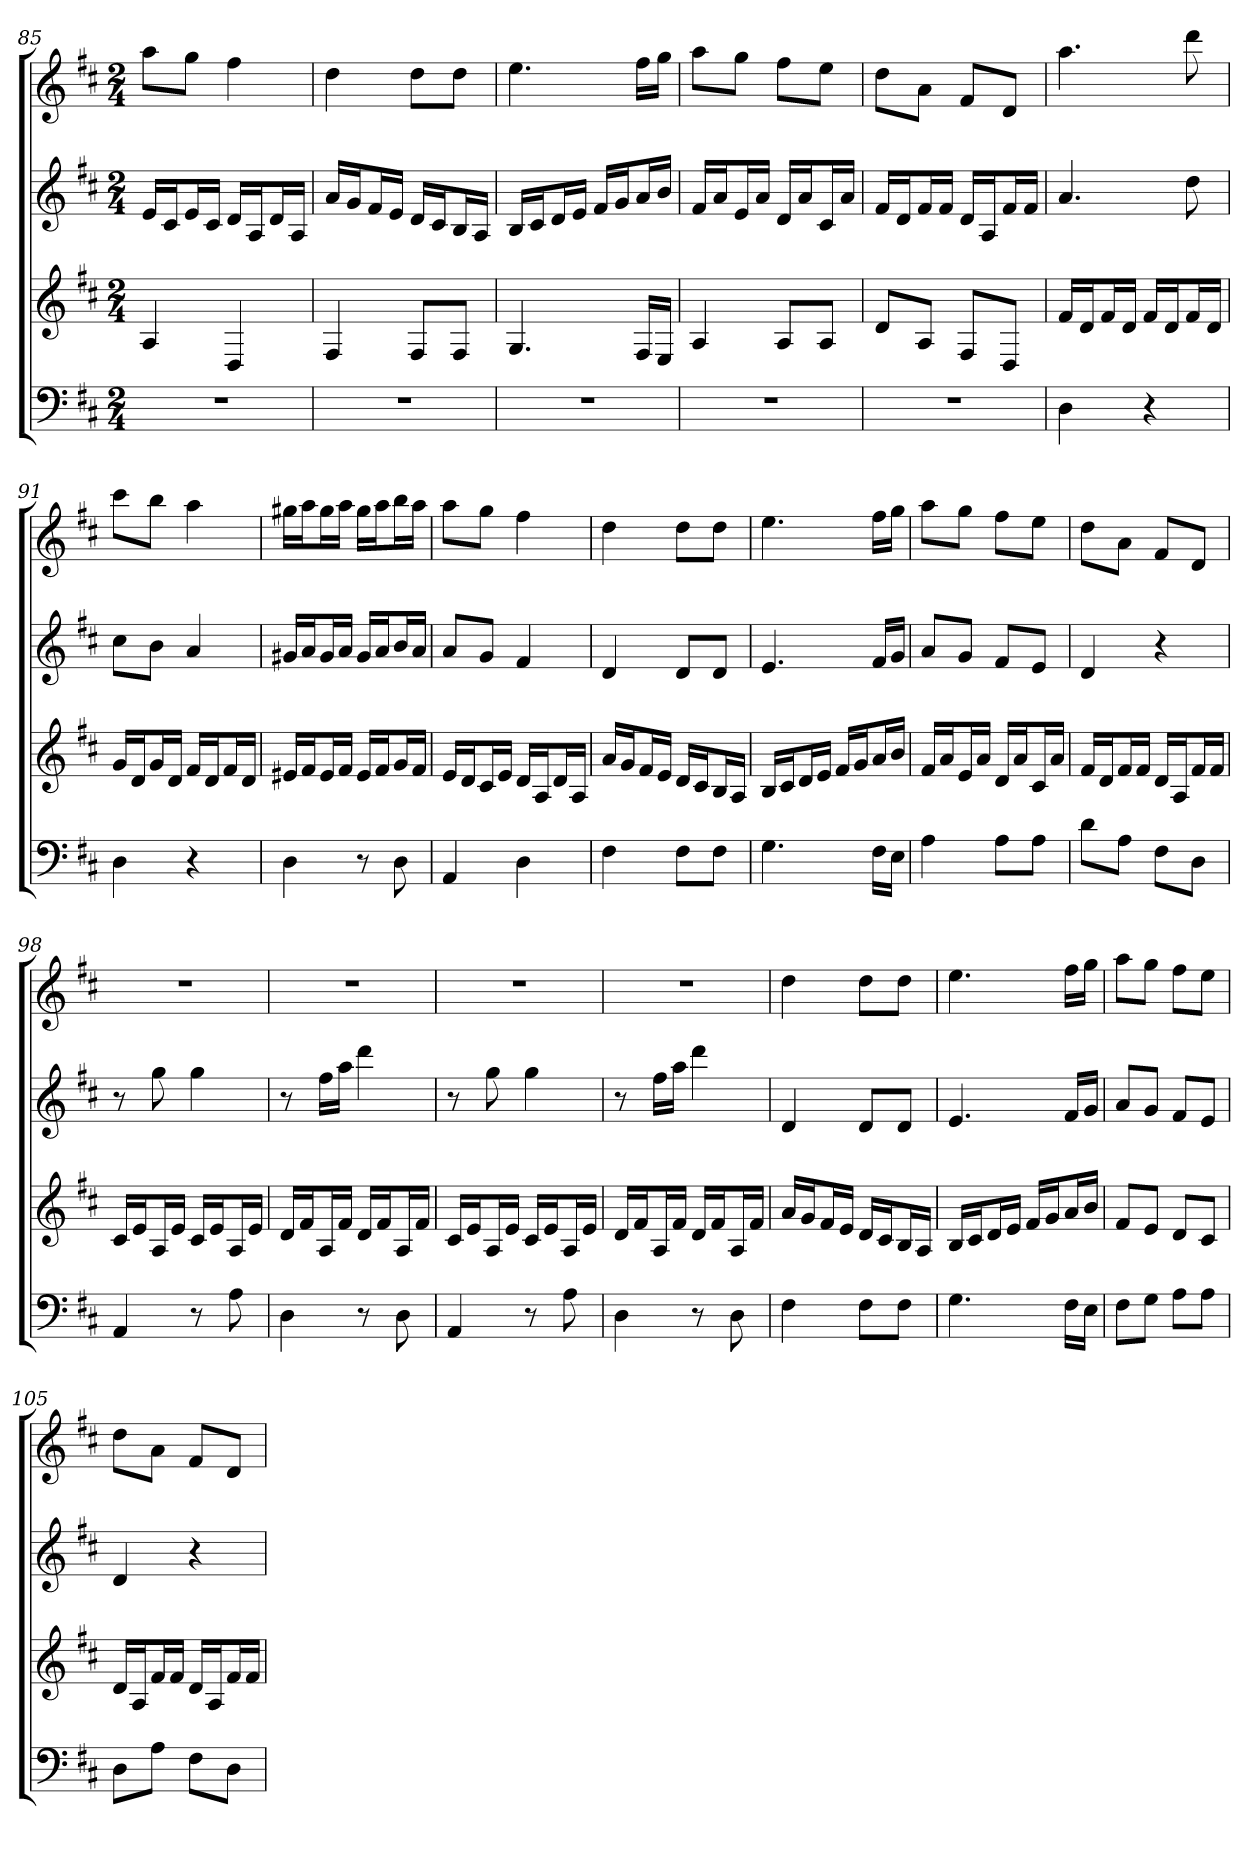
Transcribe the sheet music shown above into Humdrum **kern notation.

**kern	**kern	**kern	**kern
*part4	*part3	*part2	*part1
*staff4	*staff3	*staff2	*staff1
*k[f#c#]	*k[f#c#]	*k[f#c#]	*k[f#c#]
*D:	*D:	*D:	*D:
*M2/4	*M2/4	*M2/4	*M2/4
=85	=85	=85	=85
2r	4A	16eLL	8aaL
.	.	16c#J	.
.	.	16eL	8ggJ
.	.	16c#JJ	.
.	4D	16dLL	4ff#
.	.	16AJ	.
.	.	16dL	.
.	.	16AJJ	.
=86	=86	=86	=86
2r	4F#	16aLL	4dd
.	.	16gJ	.
.	.	16f#L	.
.	.	16eJJ	.
.	8F#L	16dLL	8ddL
.	.	16c#J	.
.	8F#J	16BL	8ddJ
.	.	16AJJ	.
=87	=87	=87	=87
2r	4.G	16BLL	4.ee
.	.	16c#J	.
.	.	16dL	.
.	.	16eJJ	.
.	.	16f#LL	.
.	.	16gJ	.
.	16F#LL	16aL	16ff#LL
.	16EJJ	16bJJ	16ggJJ
=88	=88	=88	=88
2r	4A	16f#LL	8aaL
.	.	16aJ	.
.	.	16eL	8ggJ
.	.	16aJJ	.
.	8AL	16dLL	8ff#L
.	.	16aJ	.
.	8AJ	16c#L	8eeJ
.	.	16aJJ	.
=89	=89	=89	=89
2r	8dL	16f#LL	8ddL
.	.	16dJ	.
.	8AJ	16f#L	8aJ
.	.	16f#JJ	.
.	8F#L	16dLL	8f#L
.	.	16AJ	.
.	8DJ	16f#L	8dJ
.	.	16f#JJ	.
=90	=90	=90	=90
4D	16f#LL	4.a	4.aa
.	16dJ	.	.
.	16f#L	.	.
.	16dJJ	.	.
4r	16f#LL	.	.
.	16dJ	.	.
.	16f#L	8dd	8ddd
.	16dJJ	.	.
=91	=91	=91	=91
4D	16gLL	8cc#L	8ccc#L
.	16dJ	.	.
.	16gL	8bJ	8bbJ
.	16dJJ	.	.
4r	16f#LL	4a	4aa
.	16dJ	.	.
.	16f#L	.	.
.	16dJJ	.	.
=92	=92	=92	=92
4D	16e#XLL	16g#XLL	16gg#XLL
.	16f#J	16aJ	16aaJ
.	16e#L	16g#L	16gg#L
.	16f#JJ	16aJJ	16aaJJ
8r	16e#LL	16g#LL	16gg#LL
.	16f#J	16aJ	16aaJ
8D	16gL	16bL	16bbL
.	16f#JJ	16aJJ	16aaJJ
=93	=93	=93	=93
4AA	16eLL	8aL	8aaL
.	16dJ	.	.
.	16c#L	8gJ	8ggJ
.	16eJJ	.	.
4D	16dLL	4f#	4ff#
.	16AJ	.	.
.	16dL	.	.
.	16AJJ	.	.
=94	=94	=94	=94
4F#	16aLL	4d	4dd
.	16gJ	.	.
.	16f#L	.	.
.	16eJJ	.	.
8F#L	16dLL	8dL	8ddL
.	16c#J	.	.
8F#J	16BL	8dJ	8ddJ
.	16AJJ	.	.
=95	=95	=95	=95
4.G	16BLL	4.e	4.ee
.	16c#J	.	.
.	16dL	.	.
.	16eJJ	.	.
.	16f#LL	.	.
.	16gJ	.	.
16F#LL	16aL	16f#LL	16ff#LL
16EJJ	16bJJ	16gJJ	16ggJJ
=96	=96	=96	=96
4A	16f#LL	8aL	8aaL
.	16aJ	.	.
.	16eL	8gJ	8ggJ
.	16aJJ	.	.
8AL	16dLL	8f#L	8ff#L
.	16aJ	.	.
8AJ	16c#L	8eJ	8eeJ
.	16aJJ	.	.
=97	=97	=97	=97
8dL	16f#LL	4d	8ddL
.	16dJ	.	.
8AJ	16f#L	.	8aJ
.	16f#JJ	.	.
8F#L	16dLL	4r	8f#L
.	16AJ	.	.
8DJ	16f#L	.	8dJ
.	16f#JJ	.	.
=98	=98	=98	=98
4AA	16c#LL	8r	2r
.	16eJ	.	.
.	16AL	8gg	.
.	16eJJ	.	.
8r	16c#LL	4gg	.
.	16eJ	.	.
8A	16AL	.	.
.	16eJJ	.	.
=99	=99	=99	=99
4D	16dLL	8r	2r
.	16f#J	.	.
.	16AL	16ff#LL	.
.	16f#JJ	16aaJJ	.
8r	16dLL	4ddd	.
.	16f#J	.	.
8D	16AL	.	.
.	16f#JJ	.	.
=100	=100	=100	=100
4AA	16c#LL	8r	2r
.	16eJ	.	.
.	16AL	8gg	.
.	16eJJ	.	.
8r	16c#LL	4gg	.
.	16eJ	.	.
8A	16AL	.	.
.	16eJJ	.	.
=101	=101	=101	=101
4D	16dLL	8r	2r
.	16f#J	.	.
.	16AL	16ff#LL	.
.	16f#JJ	16aaJJ	.
8r	16dLL	4ddd	.
.	16f#J	.	.
8D	16AL	.	.
.	16f#JJ	.	.
=102	=102	=102	=102
4F#	16aLL	4d	4dd
.	16gJ	.	.
.	16f#L	.	.
.	16eJJ	.	.
8F#L	16dLL	8dL	8ddL
.	16c#J	.	.
8F#J	16BL	8dJ	8ddJ
.	16AJJ	.	.
=103	=103	=103	=103
4.G	16BLL	4.e	4.ee
.	16c#J	.	.
.	16dL	.	.
.	16eJJ	.	.
.	16f#LL	.	.
.	16gJ	.	.
16F#LL	16aL	16f#LL	16ff#LL
16EJJ	16bJJ	16gJJ	16ggJJ
=104	=104	=104	=104
8F#L	8f#L	8aL	8aaL
8GJ	8eJ	8gJ	8ggJ
8AL	8dL	8f#L	8ff#L
8AJ	8c#J	8eJ	8eeJ
=105	=105	=105	=105
8DL	16dLL	4d	8ddL
.	16AJ	.	.
8AJ	16f#L	.	8aJ
.	16f#JJ	.	.
8F#L	16dLL	4r	8f#L
.	16AJ	.	.
8DJ	16f#L	.	8dJ
.	16f#JJ	.	.
=	=	=	=
*-	*-	*-	*-
